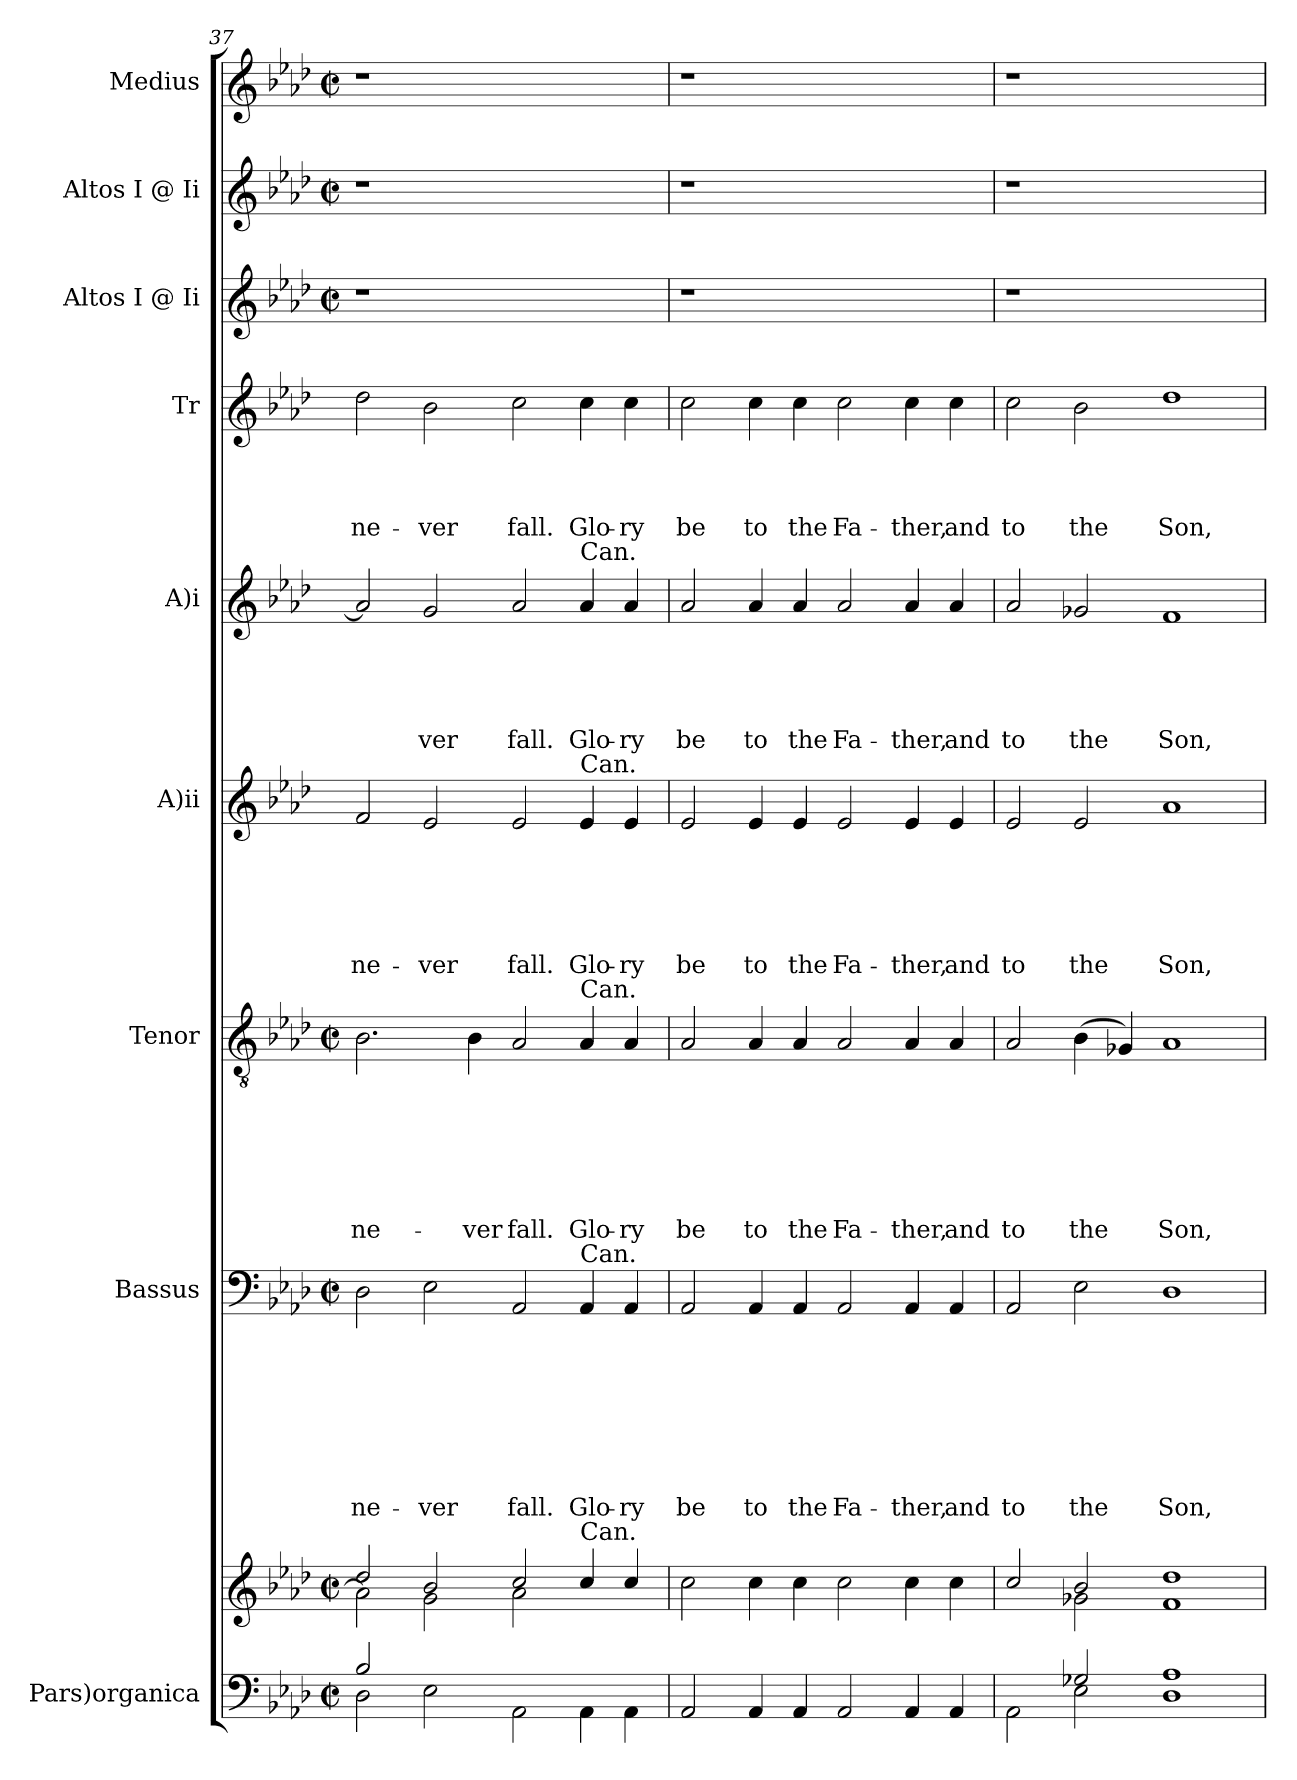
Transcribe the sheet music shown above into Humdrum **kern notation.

**kern	**kern	**kern	**text	**text	**text	**text	**text	**text	**text	**text	**kern	**text	**text	**text	**text	**text	**text	**text	**kern	**text	**text	**text	**text	**text	**text	**kern	**text	**text	**text	**text	**text	**kern	**text	**text	**text	**text	**kern	**kern	**kern
*part9	*part9	*part8	*part8	*part8	*part8	*part8	*part8	*part8	*part8	*part8	*part7	*part7	*part7	*part7	*part7	*part7	*part7	*part7	*part6	*part6	*part6	*part6	*part6	*part6	*part6	*part5	*part5	*part5	*part5	*part5	*part5	*part4	*part4	*part4	*part4	*part4	*part3	*part2	*part1
*staff10	*staff9	*staff8	*staff8	*staff8	*staff8	*staff8	*staff8	*staff8	*staff8	*staff8	*staff7	*staff7	*staff7	*staff7	*staff7	*staff7	*staff7	*staff7	*staff6	*staff6	*staff6	*staff6	*staff6	*staff6	*staff6	*staff5	*staff5	*staff5	*staff5	*staff5	*staff5	*staff4	*staff4	*staff4	*staff4	*staff4	*staff3	*staff2	*staff1
*I"Pars)organica	*	*I"Bassus	*	*	*	*	*	*	*	*	*I"Tenor	*	*	*	*	*	*	*	*I"A)ii	*	*	*	*	*	*	*I"A)i	*	*	*	*	*	*I"Tr	*	*	*	*	*I"Altos I @ Ii	*I"Altos I @ Ii	*I"Medius
*	*	*I'B	*	*	*	*	*	*	*	*	*I'T	*	*	*	*	*	*	*	*I'A)ii	*	*	*	*	*	*	*I'A)i	*	*	*	*	*	*I'Tr	*	*	*	*	*	*	*
*clefF4	*clefG2	*clefF4	*	*	*	*	*	*	*	*	*clefGv2	*	*	*	*	*	*	*	*clefG2	*	*	*	*	*	*	*clefG2	*	*	*	*	*	*clefG2	*	*	*	*	*clefG2	*clefG2	*clefG2
*k[b-e-a-d-]	*k[b-e-a-d-]	*k[b-e-a-d-]	*	*	*	*	*	*	*	*	*k[b-e-a-d-]	*	*	*	*	*	*	*	*k[b-e-a-d-]	*	*	*	*	*	*	*k[b-e-a-d-]	*	*	*	*	*	*k[b-e-a-d-]	*	*	*	*	*k[b-e-a-d-]	*k[b-e-a-d-]	*k[b-e-a-d-]
*A-:	*A-:	*A-:	*	*	*	*	*	*	*	*	*A-:	*	*	*	*	*	*	*	*A-:	*	*	*	*	*	*	*A-:	*	*	*	*	*	*A-:	*	*	*	*	*A-:	*A-:	*A-:
*M2/2	*M2/2	*M2/2	*	*	*	*	*	*	*	*	*M2/2	*	*	*	*	*	*	*	*	*	*	*	*	*	*	*	*	*	*	*	*	*	*	*	*	*	*M2/2	*M2/2	*M2/2
*met(c|)	*met(c|)	*met(c|)	*	*	*	*	*	*	*	*	*met(c|)	*	*	*	*	*	*	*	*	*	*	*	*	*	*	*	*	*	*	*	*	*	*	*	*	*	*met(c|)	*met(c|)	*met(c|)
=37	=37	=37	=37	=37	=37	=37	=37	=37	=37	=37	=37	=37	=37	=37	=37	=37	=37	=37	=37	=37	=37	=37	=37	=37	=37	=37	=37	=37	=37	=37	=37	=37	=37	=37	=37	=37	=37	=37	=37
*^	*^	*	*	*	*	*	*	*	*	*	*	*	*	*	*	*	*	*	*	*	*	*	*	*	*	*	*	*	*	*	*	*	*	*	*	*	*	*	*
!	!	!	!	!	!	!	!	!	!	!	!	!LO:LY:b	!	!	!	!	!	!	!	!LO:LY:b	!	!	!	!	!	!	!LO:LY:b	!	!	!	!	!	!	!	!	!	!	!LO:LY:b	!	!	!
2B-/	2D-\	2dd-/	2a-\]	2D-\	.	.	.	.	.	.	.	ne-	2.B-\	.	.	.	.	.	.	ne-	2f/	.	.	.	.	.	ne-	2a-/]	.	.	.	.	.	2dd-\	.	.	.	ne-	1r	1r	1r
!	!	!	!	!	!	!	!	!	!	!	!	!LO:LY:b	!	!	!	!	!	!	!	!	!	!	!	!	!	!	!LO:LY:b	!	!	!	!	!	!LO:LY:b	!	!	!	!	!LO:LY:b	!	!	!
1.ryy	2E-\	2b-/	2g\	2E-\	.	.	.	.	.	.	.	-ver	.	.	.	.	.	.	.	.	2e-/	.	.	.	.	.	-ver	2g/	.	.	.	.	-ver	2b-\	.	.	.	-ver	.	.	.
!	!	!	!	!	!	!	!	!	!	!	!	!	!	!	!	!	!	!	!	!LO:LY:b	!	!	!	!	!	!	!	!	!	!	!	!	!	!	!	!	!	!	!	!	!
.	.	.	.	.	.	.	.	.	.	.	.	.	4B-\	.	.	.	.	.	.	-ver	.	.	.	.	.	.	.	.	.	.	.	.	.	.	.	.	.	.	.	.	.
!	!	!	!	!	!	!	!	!	!	!	!	!LO:LY:b	!	!	!	!	!	!	!	!LO:LY:b	!	!	!	!	!	!	!LO:LY:b	!	!	!	!	!	!LO:LY:b	!	!	!	!	!LO:LY:b	!	!	!
.	2AA-\	2cc/	2a-\	2AA-/	.	.	.	.	.	.	.	fall.	2A-/	.	.	.	.	.	.	fall.	2e-/	.	.	.	.	.	fall.	2a-/	.	.	.	.	fall.	2cc\	.	.	.	fall.	1ryy	1ryy	1ryy
!	!	!	!	!	!	!	!	!	!	!	!	!	!	!	!	!	!	!	!	!	!	!	!	!	!	!	!	!LO:TX:a:t=Can.	!	!	!	!	!	!	!	!	!	!	!	!	!
!	!	!	!	!	!	!	!	!	!	!	!	!	!	!	!	!	!	!	!	!	!LO:TX:a:t=Can.	!	!	!	!	!	!	!	!	!	!	!	!	!	!	!	!	!	!	!	!
!	!	!	!	!	!	!	!	!	!	!	!	!	!LO:TX:a:t=Can.	!	!	!	!	!	!	!	!	!	!	!	!	!	!	!	!	!	!	!	!	!	!	!	!	!	!	!	!
!	!	!	!	!LO:TX:a:t=Can.	!	!	!	!	!	!	!	!	!	!	!	!	!	!	!	!	!	!	!	!	!	!	!	!	!	!	!	!	!	!	!	!	!	!	!	!	!
!	!	!LO:TX:a:t=Can.	!	!	!	!	!	!	!	!	!	!	!	!	!	!	!	!	!	!	!	!	!	!	!	!	!	!	!	!	!	!	!	!	!	!	!	!	!	!	!
!	!	!	!	!	!	!	!	!	!	!	!	!LO:LY:b	!	!	!	!	!	!	!	!LO:LY:b	!	!	!	!	!	!	!LO:LY:b	!	!	!	!	!	!LO:LY:b	!	!	!	!	!LO:LY:b	!	!	!
.	4AA-\	4cc/	2ryy	4AA-/	.	.	.	.	.	.	.	Glo-	4A-/	.	.	.	.	.	.	Glo-	4e-/	.	.	.	.	.	Glo-	4a-/	.	.	.	.	Glo-	4cc\	.	.	.	Glo-	.	.	.
!	!	!	!	!	!	!	!	!	!	!	!	!LO:LY:b:rj	!	!	!	!	!	!	!	!LO:LY:b:rj	!	!	!	!	!	!	!LO:LY:b:rj	!	!	!	!	!	!LO:LY:b:rj	!	!	!	!	!LO:LY:b:rj	!	!	!
.	4AA-\	4cc/	.	4AA-/	.	.	.	.	.	.	.	-ry	4A-/	.	.	.	.	.	.	-ry	4e-/	.	.	.	.	.	-ry	4a-/	.	.	.	.	-ry	4cc\	.	.	.	-ry	.	.	.
*	*	*v	*v	*	*	*	*	*	*	*	*	*	*	*	*	*	*	*	*	*	*	*	*	*	*	*	*	*	*	*	*	*	*	*	*	*	*	*	*	*	*
=38	=38	=38	=38	=38	=38	=38	=38	=38	=38	=38	=38	=38	=38	=38	=38	=38	=38	=38	=38	=38	=38	=38	=38	=38	=38	=38	=38	=38	=38	=38	=38	=38	=38	=38	=38	=38	=38	=38	=38	=38
!	!	!	!	!	!	!	!	!	!	!	!LO:LY:b	!	!	!	!	!	!	!	!LO:LY:b	!	!	!	!	!	!	!LO:LY:b	!	!	!	!	!	!LO:LY:b	!	!	!	!	!LO:LY:b	!	!	!
*v	*v	*	*	*	*	*	*	*	*	*	*	*	*	*	*	*	*	*	*	*	*	*	*	*	*	*	*	*	*	*	*	*	*	*	*	*	*	*	*	*
2AA-/	2cc\	2AA-/	.	.	.	.	.	.	.	be	2A-/	.	.	.	.	.	.	be	2e-/	.	.	.	.	.	be	2a-/	.	.	.	.	be	2cc\	.	.	.	be	1r	1r	1r
!	!	!	!	!	!	!	!	!	!	!LO:LY:b	!	!	!	!	!	!	!	!LO:LY:b	!	!	!	!	!	!	!LO:LY:b	!	!	!	!	!	!LO:LY:b	!	!	!	!	!LO:LY:b	!	!	!
4AA-/	4cc\	4AA-/	.	.	.	.	.	.	.	to	4A-/	.	.	.	.	.	.	to	4e-/	.	.	.	.	.	to	4a-/	.	.	.	.	to	4cc\	.	.	.	to	.	.	.
!	!	!	!	!	!	!	!	!	!	!LO:LY:b	!	!	!	!	!	!	!	!LO:LY:b	!	!	!	!	!	!	!LO:LY:b	!	!	!	!	!	!LO:LY:b	!	!	!	!	!LO:LY:b	!	!	!
4AA-/	4cc\	4AA-/	.	.	.	.	.	.	.	the	4A-/	.	.	.	.	.	.	the	4e-/	.	.	.	.	.	the	4a-/	.	.	.	.	the	4cc\	.	.	.	the	.	.	.
!	!	!	!	!	!	!	!	!	!	!LO:LY:b	!	!	!	!	!	!	!	!LO:LY:b	!	!	!	!	!	!	!LO:LY:b	!	!	!	!	!	!LO:LY:b	!	!	!	!	!LO:LY:b	!	!	!
2AA-/	2cc\	2AA-/	.	.	.	.	.	.	.	Fa-	2A-/	.	.	.	.	.	.	Fa-	2e-/	.	.	.	.	.	Fa-	2a-/	.	.	.	.	Fa-	2cc\	.	.	.	Fa-	1ryy	1ryy	1ryy
!	!	!	!	!	!	!	!	!	!	!LO:LY:b	!	!	!	!	!	!	!	!LO:LY:b	!	!	!	!	!	!	!LO:LY:b	!	!	!	!	!	!LO:LY:b	!	!	!	!	!LO:LY:b	!	!	!
4AA-/	4cc\	4AA-/	.	.	.	.	.	.	.	-ther,	4A-/	.	.	.	.	.	.	-ther,	4e-/	.	.	.	.	.	-ther,	4a-/	.	.	.	.	-ther,	4cc\	.	.	.	-ther,	.	.	.
!	!	!	!	!	!	!	!	!	!	!LO:LY:b	!	!	!	!	!	!	!	!LO:LY:b	!	!	!	!	!	!	!LO:LY:b	!	!	!	!	!	!LO:LY:b	!	!	!	!	!LO:LY:b	!	!	!
4AA-/	4cc\	4AA-/	.	.	.	.	.	.	.	and	4A-/	.	.	.	.	.	.	and	4e-/	.	.	.	.	.	and	4a-/	.	.	.	.	and	4cc\	.	.	.	and	.	.	.
=39	=39	=39	=39	=39	=39	=39	=39	=39	=39	=39	=39	=39	=39	=39	=39	=39	=39	=39	=39	=39	=39	=39	=39	=39	=39	=39	=39	=39	=39	=39	=39	=39	=39	=39	=39	=39	=39	=39	=39
*^	*^	*	*	*	*	*	*	*	*	*	*	*	*	*	*	*	*	*	*	*	*	*	*	*	*	*	*	*	*	*	*	*	*	*	*	*	*	*	*
!	!	!	!	!	!	!	!	!	!	!	!	!LO:LY:b	!	!	!	!	!	!	!	!LO:LY:b	!	!	!	!	!	!	!LO:LY:b	!	!	!	!	!	!LO:LY:b	!	!	!	!	!LO:LY:b	!	!	!
2AA-\	2ryy	2cc/	2ryy	2AA-/	.	.	.	.	.	.	.	to	2A-/	.	.	.	.	.	.	to	2e-/	.	.	.	.	.	to	2a-/	.	.	.	.	to	2cc\	.	.	.	to	1r	1r	1r
!	!	!	!	!	!	!	!	!	!	!	!	!LO:LY:b	!	!	!	!	!	!	!	!LO:LY:b	!	!	!	!	!	!	!LO:LY:b	!	!	!	!	!	!LO:LY:b	!	!	!	!	!LO:LY:b	!	!	!
2E-\	2G-X/	2b-/	2g-X\	2E-\	.	.	.	.	.	.	.	the	(>4B-\	.	.	.	.	.	.	the	2e-/	.	.	.	.	.	the	2g-X/	.	.	.	.	the	2b-\	.	.	.	the	.	.	.
.	.	.	.	.	.	.	.	.	.	.	.	.	4G-X/)	.	.	.	.	.	.	.	.	.	.	.	.	.	.	.	.	.	.	.	.	.	.	.	.	.	.	.	.
!	!	!	!	!	!	!	!	!	!	!	!	!LO:LY:b	!	!	!	!	!	!	!	!LO:LY:b	!	!	!	!	!	!	!LO:LY:b	!	!	!	!	!	!LO:LY:b	!	!	!	!	!LO:LY:b	!	!	!
1A-	1D-	1f	1dd-	1D-	.	.	.	.	.	.	.	Son,	1A-	.	.	.	.	.	.	Son,	1a-	.	.	.	.	.	Son,	1f	.	.	.	.	Son,	1dd-	.	.	.	Son,	1ryy	1ryy	1ryy
*v	*v	*	*	*	*	*	*	*	*	*	*	*	*	*	*	*	*	*	*	*	*	*	*	*	*	*	*	*	*	*	*	*	*	*	*	*	*	*	*	*	*
*	*v	*v	*	*	*	*	*	*	*	*	*	*	*	*	*	*	*	*	*	*	*	*	*	*	*	*	*	*	*	*	*	*	*	*	*	*	*	*	*	*
=	=	=	=	=	=	=	=	=	=	=	=	=	=	=	=	=	=	=	=	=	=	=	=	=	=	=	=	=	=	=	=	=	=	=	=	=	=	=	=
*-	*-	*-	*-	*-	*-	*-	*-	*-	*-	*-	*-	*-	*-	*-	*-	*-	*-	*-	*-	*-	*-	*-	*-	*-	*-	*-	*-	*-	*-	*-	*-	*-	*-	*-	*-	*-	*-	*-	*-
